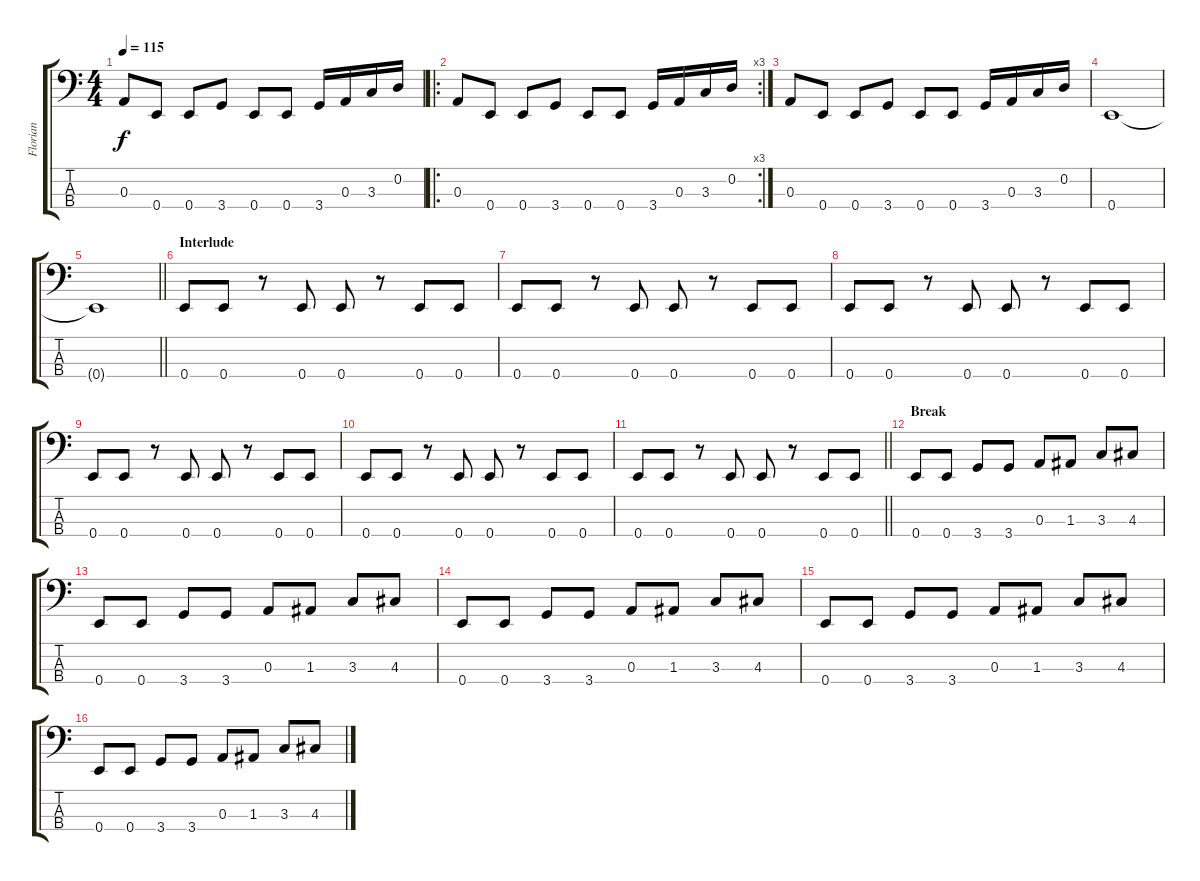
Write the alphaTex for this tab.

\track ("Florian" "Florian") {instrument electricbassfinger}
\staff {score tabs}
\tuning (G2 D2 A1 E1) {hide}
\ts (4 4)
\tempo 115
\clef f4
\ks c
0.3.8{dy f} 0.4.8 0.4.8 3.4.8 0.4.8 0.4.8 3.4.16 0.3.16 3.3.16 0.2.16 |
\ro
\rc 3
0.3.8 0.4.8 0.4.8 3.4.8 0.4.8 0.4.8 3.4.16 0.3.16 3.3.16 0.2.16 |
0.3.8 0.4.8 0.4.8 3.4.8 0.4.8 0.4.8 3.4.16 0.3.16 3.3.16 0.2.16 |
0.4.1 |
\barLineRight lightlight
0.4{t}.1 |
\section ("" "Interlude")
0.4.8 0.4.8 r.8 0.4.8 0.4.8 r.8 0.4.8 0.4.8 |
0.4.8 0.4.8 r.8 0.4.8 0.4.8 r.8 0.4.8 0.4.8 |
0.4.8 0.4.8 r.8 0.4.8 0.4.8 r.8 0.4.8 0.4.8 |
0.4.8 0.4.8 r.8 0.4.8 0.4.8 r.8 0.4.8 0.4.8 |
0.4.8 0.4.8 r.8 0.4.8 0.4.8 r.8 0.4.8 0.4.8 |
\barLineRight lightlight
0.4.8 0.4.8 r.8 0.4.8 0.4.8 r.8 0.4.8 0.4.8 |
\section ("" "Break")
0.4.8 0.4.8 3.4.8 3.4.8 0.3.8 1.3.8 3.3.8 4.3.8 |
0.4.8 0.4.8 3.4.8 3.4.8 0.3.8 1.3.8 3.3.8 4.3.8 |
0.4.8 0.4.8 3.4.8 3.4.8 0.3.8 1.3.8 3.3.8 4.3.8 |
0.4.8 0.4.8 3.4.8 3.4.8 0.3.8 1.3.8 3.3.8 4.3.8 |
0.4.8 0.4.8 3.4.8 3.4.8 0.3.8 1.3.8 3.3.8 4.3.8
